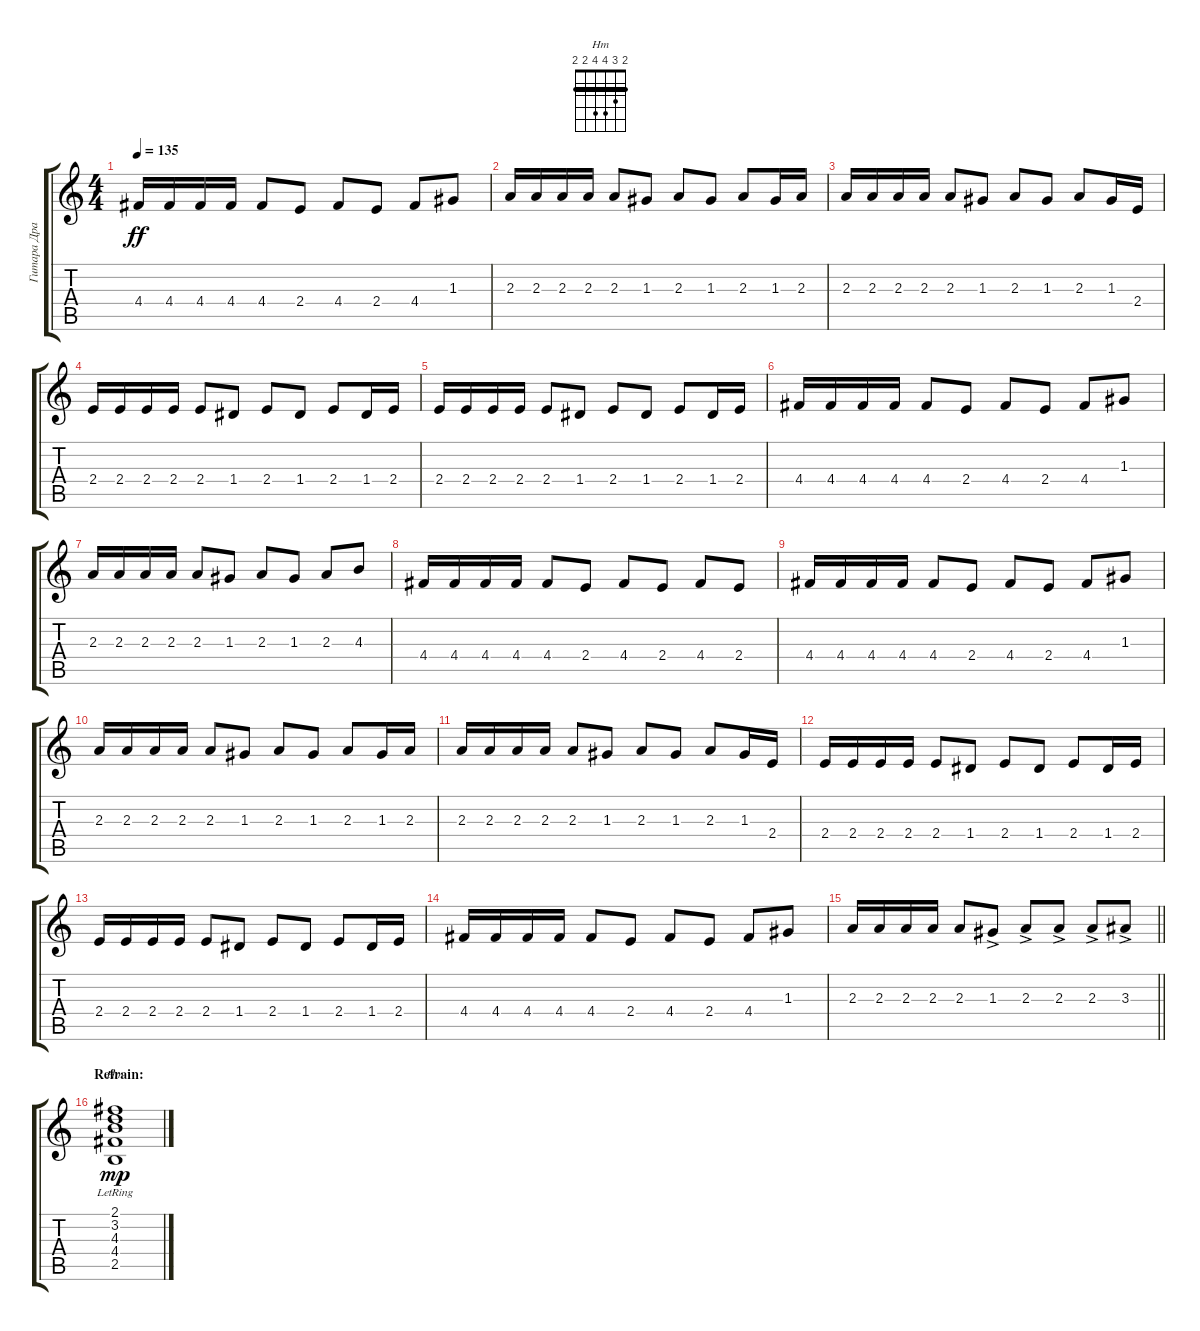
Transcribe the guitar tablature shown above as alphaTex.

\track ("Гитара Драйв" "Гитара Дра") {instrument distortionguitar}
\staff {score tabs}
\tuning (E4 B3 G3 D3 A2 E2) {hide}
\chord ("Hm" 2 3 4 4 2 2) {barre 2}
\ts (4 4)
\tempo 135
\clef g2
\ks c
4.4.16{dy ff} 4.4.16 4.4.16 4.4.16 4.4.8 2.4.8 4.4.8 2.4.8 4.4.8 1.3.8 |
2.3.16 2.3.16 2.3.16 2.3.16 2.3.8 1.3.8 2.3.8 1.3.8 2.3.8 1.3.16 2.3.16 |
2.3.16 2.3.16 2.3.16 2.3.16 2.3.8 1.3.8 2.3.8 1.3.8 2.3.8 1.3.16 2.4.16 |
2.4.16 2.4.16 2.4.16 2.4.16 2.4.8 1.4.8 2.4.8 1.4.8 2.4.8 1.4.16 2.4.16 |
2.4.16 2.4.16 2.4.16 2.4.16 2.4.8 1.4.8 2.4.8 1.4.8 2.4.8 1.4.16 2.4.16 |
4.4.16 4.4.16 4.4.16 4.4.16 4.4.8 2.4.8 4.4.8 2.4.8 4.4.8 1.3.8 |
2.3.16 2.3.16 2.3.16 2.3.16 2.3.8 1.3.8 2.3.8 1.3.8 2.3.8 4.3.8 |
4.4.16 4.4.16 4.4.16 4.4.16 4.4.8 2.4.8 4.4.8 2.4.8 4.4.8 2.4.8 |
4.4.16 4.4.16 4.4.16 4.4.16 4.4.8 2.4.8 4.4.8 2.4.8 4.4.8 1.3.8 |
2.3.16 2.3.16 2.3.16 2.3.16 2.3.8 1.3.8 2.3.8 1.3.8 2.3.8 1.3.16 2.3.16 |
2.3.16 2.3.16 2.3.16 2.3.16 2.3.8 1.3.8 2.3.8 1.3.8 2.3.8 1.3.16 2.4.16 |
2.4.16 2.4.16 2.4.16 2.4.16 2.4.8 1.4.8 2.4.8 1.4.8 2.4.8 1.4.16 2.4.16 |
2.4.16 2.4.16 2.4.16 2.4.16 2.4.8 1.4.8 2.4.8 1.4.8 2.4.8 1.4.16 2.4.16 |
4.4.16 4.4.16 4.4.16 4.4.16 4.4.8 2.4.8 4.4.8 2.4.8 4.4.8 1.3.8 |
\barLineRight lightlight
2.3.16 2.3.16 2.3.16 2.3.16 2.3.8 1.3{ac}.8 2.3{ac}.8 2.3{ac}.8 2.3{ac}.8 3.3{ac}.8 |
\section ("" "Refrain:")
(2.1{lr} 3.2{lr} 4.3{lr} 4.4{lr} 2.5{lr}).1{ch "Hm" dy mp}
